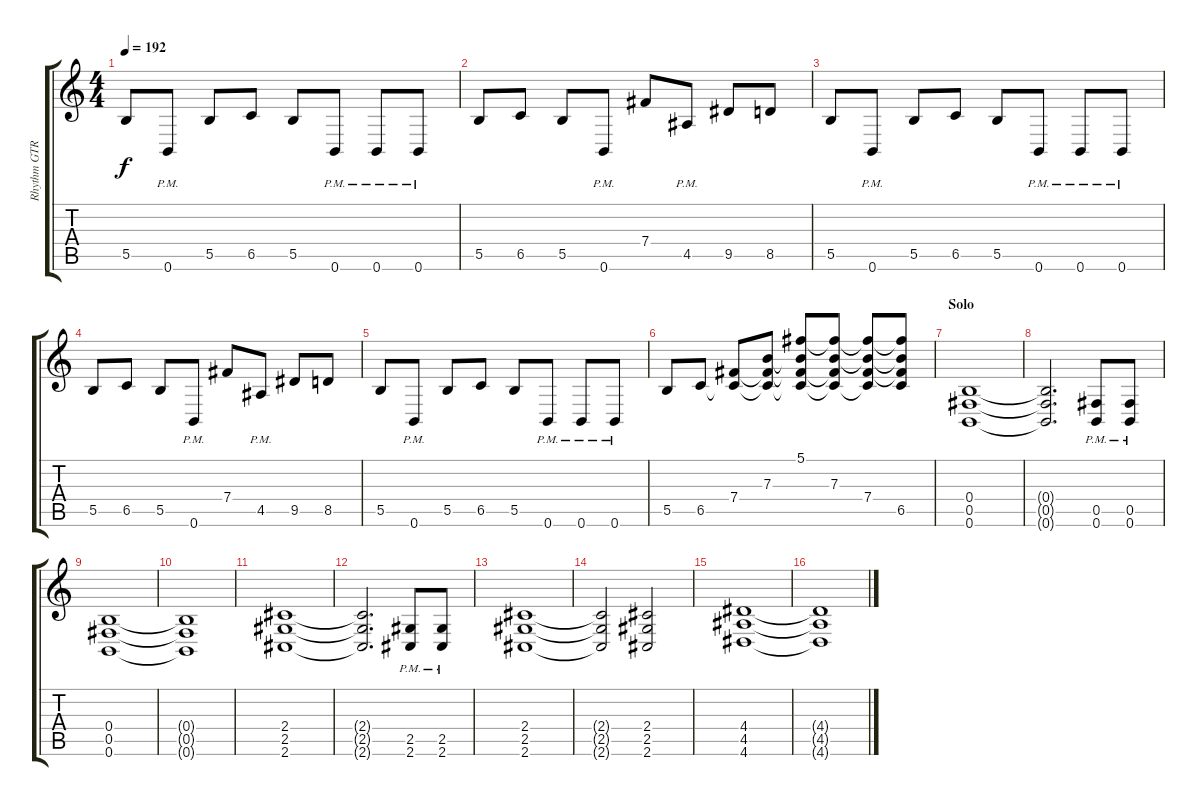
\track ("Rhythm GTR 1" "Rhythm GTR") {instrument overdrivenguitar}
\staff {score tabs}
\tuning (Db4 Ab3 E3 B2 Gb2 B1) {hide}
\ts (4 4)
\tempo 192
\clef g2
\ks aminor
5.5.8{dy f} 0.6{pm}.8 5.5.8 6.5.8 5.5.8 0.6{pm}.8 0.6{pm}.8 0.6{pm}.8 |
5.5.8 6.5.8 5.5.8 0.6{pm}.8 7.4.8 4.5{pm}.8 9.5.8 8.5.8 |
5.5.8 0.6{pm}.8 5.5.8 6.5.8 5.5.8 0.6{pm}.8 0.6{pm}.8 0.6{pm}.8 |
5.5.8 6.5.8 5.5.8 0.6{pm}.8 7.4.8 4.5{pm}.8 9.5.8 8.5.8 |
5.5.8 0.6{pm}.8 5.5.8 6.5.8 5.5.8 0.6{pm}.8 0.6{pm}.8 0.6{pm}.8 |
5.5.8 6.5.8 (7.4 6.5{t}).8 (7.3 7.4{t} 6.5{t}).8 (5.1 7.3{t} 7.4{t} 6.5{t}).8 (5.1{t} 7.3 7.4{t} 6.5{t}).8 (5.1{t} 7.3{t} 7.4 6.5{t}).8 (5.1{t} 7.3{t} 7.4{t} 6.5).8 |
\section ("" "Solo")
(0.4 0.5 0.6).1 |
(0.4{t} 0.5{t} 0.6{t}).2{d} (0.5{pm} 0.6{pm}).8 (0.5{pm} 0.6{pm}).8 |
(0.4 0.5 0.6).1 |
(0.4{t} 0.5{t} 0.6{t}).1 |
(2.4 2.5 2.6).1 |
(2.4{t} 2.5{t} 2.6{t}).2{d} (2.5{pm} 2.6{pm}).8 (2.5{pm} 2.6{pm}).8 |
(2.4 2.5 2.6).1 |
(2.4{t} 2.5{t} 2.6{t}).2 (2.4 2.5 2.6).2 |
(4.4 4.5 4.6).1 |
(4.4{t} 4.5{t} 4.6{t}).1
